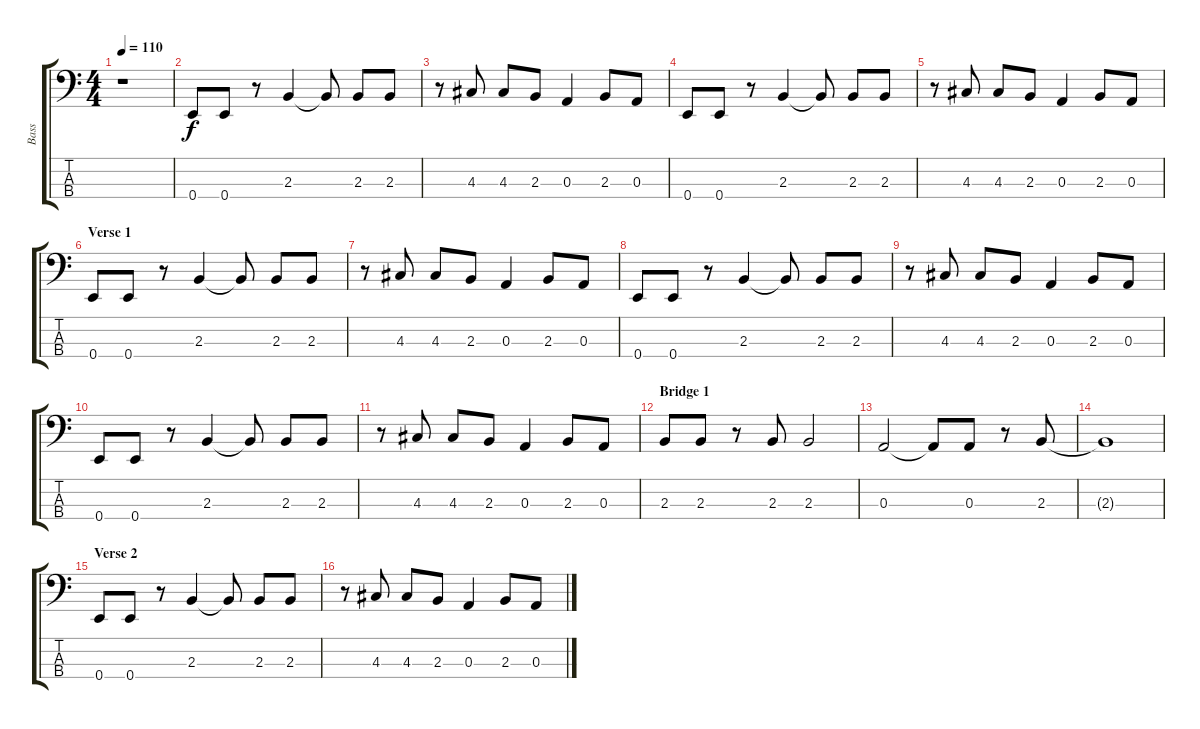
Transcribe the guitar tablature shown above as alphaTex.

\track ("Bass" "Bass") {instrument electricbasspick}
\staff {score tabs}
\tuning (G2 D2 A1 E1) {hide}
\ts (4 4)
\tempo 110
\clef f4
\ks c
r.1{dy f instrument electricbasspick} |
0.4.8 0.4.8 r.8 2.3.4 2.3{t}.8 2.3.8 2.3.8 |
r.8 4.3.8 4.3.8 2.3.8 0.3.4 2.3.8 0.3.8 |
0.4.8 0.4.8 r.8 2.3.4 2.3{t}.8 2.3.8 2.3.8 |
r.8 4.3.8 4.3.8 2.3.8 0.3.4 2.3.8 0.3.8 |
\section ("" "Verse 1")
0.4.8 0.4.8 r.8 2.3.4 2.3{t}.8 2.3.8 2.3.8 |
r.8 4.3.8 4.3.8 2.3.8 0.3.4 2.3.8 0.3.8 |
0.4.8 0.4.8 r.8 2.3.4 2.3{t}.8 2.3.8 2.3.8 |
r.8 4.3.8 4.3.8 2.3.8 0.3.4 2.3.8 0.3.8 |
0.4.8 0.4.8 r.8 2.3.4 2.3{t}.8 2.3.8 2.3.8 |
r.8 4.3.8 4.3.8 2.3.8 0.3.4 2.3.8 0.3.8 |
\section ("" "Bridge 1")
2.3.8 2.3.8 r.8 2.3.8 2.3.2 |
0.3.2 0.3{t}.8 0.3.8 r.8 2.3.8 |
2.3{t}.1 |
\section ("" "Verse 2")
0.4.8 0.4.8 r.8 2.3.4 2.3{t}.8 2.3.8 2.3.8 |
r.8 4.3.8 4.3.8 2.3.8 0.3.4 2.3.8 0.3.8
